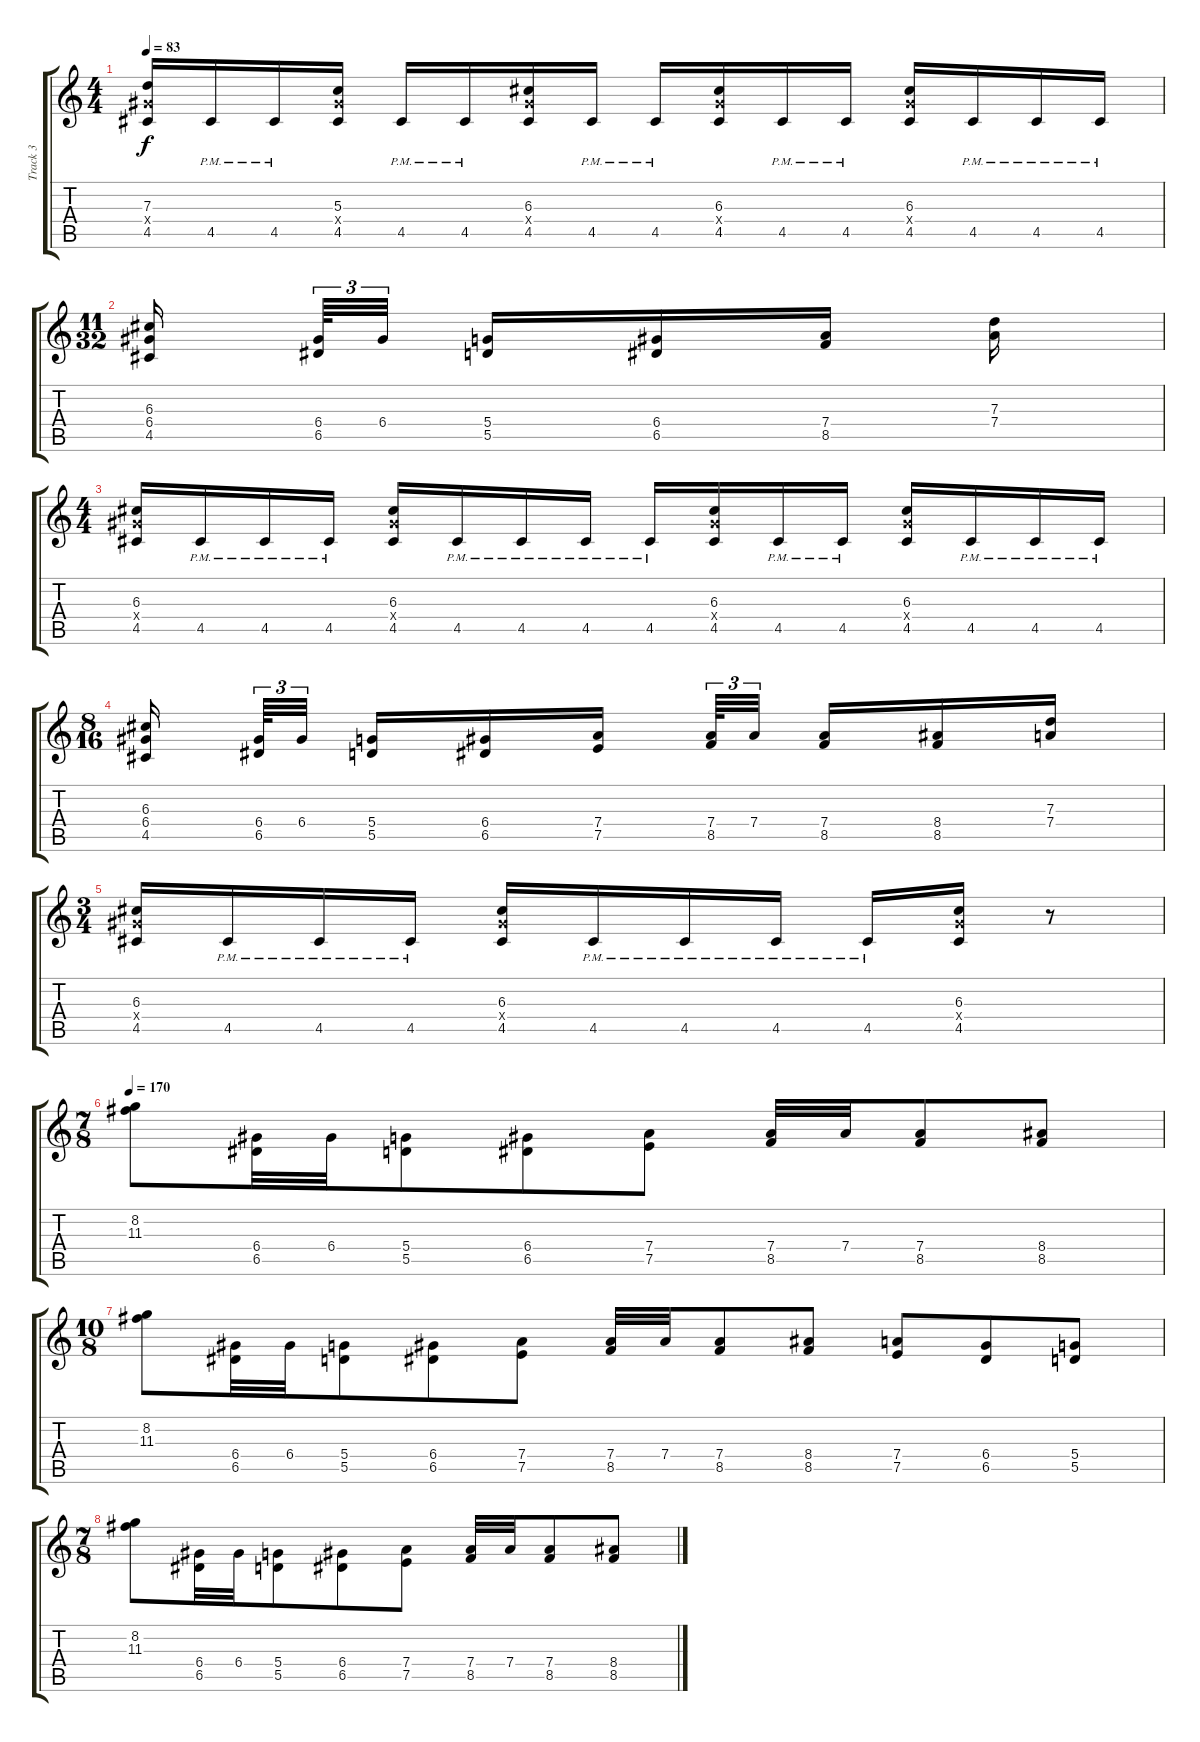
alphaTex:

\track ("Track 3" "Track 3") {instrument distortionguitar}
\staff {score tabs}
\tuning (E4 B3 G3 D3 A2 E2) {hide}
\ts (4 4)
\tempo 83
\clef g2
\ks c
(7.3 6.4{x} 4.5).16{dy f} 4.5{pm}.16 4.5{pm}.16 (5.3 6.4{x} 4.5).16 4.5{pm}.16 4.5{pm}.16 (6.3 6.4{x} 4.5).16 4.5{pm}.16 4.5{pm}.16 (6.3 6.4{x} 4.5).16 4.5{pm}.16 4.5{pm}.16 (6.3 6.4{x} 4.5).16 4.5{pm}.16 4.5{pm}.16 4.5{pm}.16 |
\ts (11 32)
(6.3 6.4 4.5).16 (6.4 6.5).64{tu (3 2)} 6.4.32{tu (3 2)} (5.4 5.5).16 (6.4 6.5).16 (7.4 8.5).16 (7.3 7.4).16 |
\ts (4 4)
(6.3 6.4{x} 4.5).16 4.5{pm}.16 4.5{pm}.16 4.5{pm}.16 (6.3 6.4{x} 4.5).16 4.5{pm}.16 4.5{pm}.16 4.5{pm}.16 4.5{pm}.16 (6.3 6.4{x} 4.5).16 4.5{pm}.16 4.5{pm}.16 (6.3 6.4{x} 4.5).16 4.5{pm}.16 4.5{pm}.16 4.5{pm}.16 |
\ts (8 16)
(6.3 6.4 4.5).16 (6.4 6.5).64{tu (3 2)} 6.4.32{tu (3 2) beam splitsecondary} (5.4 5.5).16 (6.4 6.5).16 (7.4 7.5).16 (7.4 8.5).64{tu (3 2)} 7.4.32{tu (3 2)} (7.4 8.5).16 (8.4 8.5).16 (7.3 7.4).16 |
\ts (3 4)
(6.3 6.4{x} 4.5).16 4.5{pm}.16 4.5{pm}.16 4.5{pm}.16 (6.3 6.4{x} 4.5).16 4.5{pm}.16 4.5{pm}.16 4.5{pm}.16 4.5{pm}.16 (6.3 6.4{x} 4.5).16 r.8 |
\ts (7 8)
\tempo 170
(8.2 11.3).8 (6.4 6.5).32 6.4.32 (5.4 5.5).8 (6.4 6.5).8 (7.4 7.5).8 (7.4 8.5).32 7.4.32 (7.4 8.5).8 (8.4 8.5).8 |
\ts (10 8)
(8.2 11.3).8 (6.4 6.5).32 6.4.32 (5.4 5.5).8 (6.4 6.5).8 (7.4 7.5).8 (7.4 8.5).32 7.4.32 (7.4 8.5).8 (8.4 8.5).8 (7.4 7.5).8 (6.4 6.5).8 (5.4 5.5).8 |
\ts (7 8)
(8.2 11.3).8 (6.4 6.5).32 6.4.32 (5.4 5.5).8 (6.4 6.5).8 (7.4 7.5).8 (7.4 8.5).32 7.4.32 (7.4 8.5).8 (8.4 8.5).8
